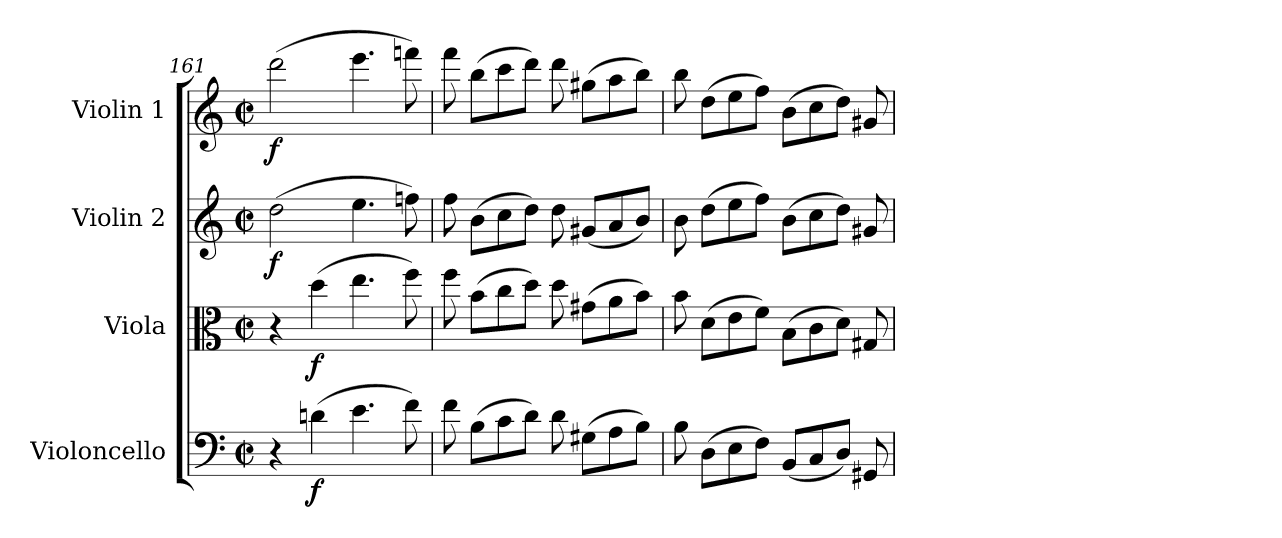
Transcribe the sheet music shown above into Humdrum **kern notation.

**kern	**dynam	**kern	**dynam	**kern	**dynam	**kern	**dynam
*part4	*part4	*part3	*part3	*part2	*part2	*part1	*part1
*staff4	*staff4	*staff3	*staff3	*staff2	*staff2	*staff1	*staff1
*I"Violoncello	*	*I"Viola	*	*I"Violin 2	*	*I"Violin 1	*
*I'Vc	*	*I'Vla	*	*I'Vln	*	*I'Vln	*
*clefF4	*	*clefC3	*	*clefG2	*	*clefG2	*
*k[]	*	*k[]	*	*k[]	*	*k[]	*
*M2/2	*	*M2/2	*	*M2/2	*	*M2/2	*
*met(c|)	*	*met(c|)	*	*met(c|)	*	*met(c|)	*
=161	=161	=161	=161	=161	=161	=161	=161
!	!	!	!	!	!LO:DY:b	!	!LO:DY:b
4r	.	4r	.	(2dd\	f	(2ddd\	f
!	!LO:DY:b	!	!LO:DY:b	!	!	!	!
(4dn\	f	(4dd\	f	.	.	.	.
4.e\	.	4.ee\	.	4.ee\	.	4.eee\	.
8f\)	.	8ff\)	.	8ffn\)	.	8fffn\)	.
=162	=162	=162	=162	=162	=162	=162	=162
8f\	.	8ff\	.	8ff\	.	8fff\	.
(8B\L	.	(8b\L	.	(8b\L	.	(8bb\L	.
8c\	.	8cc\	.	8cc\	.	8ccc\	.
8d\J)	.	8dd\J)	.	8dd\J)	.	8ddd\J)	.
8d\	.	8dd\	.	8dd\	.	8ddd\	.
(8G#X\L	.	(8g#X\L	.	(8g#X/L	.	(8gg#X\L	.
8A\	.	8a\	.	8a/	.	8aa\	.
8B\J)	.	8b\J)	.	8b/J)	.	8bb\J)	.
=163	=163	=163	=163	=163	=163	=163	=163
8B\	.	8b\	.	8b\	.	8bb\	.
(8D\L	.	(8d\L	.	(8dd\L	.	(8dd\L	.
8E\	.	8e\	.	8ee\	.	8ee\	.
8F\J)	.	8f\J)	.	8ff\J)	.	8ff\J)	.
(8BB/L	.	(8B\L	.	(8b\L	.	(8b\L	.
8C/	.	8c\	.	8cc\	.	8cc\	.
8D/J)	.	8d\J)	.	8dd\J)	.	8dd\J)	.
8GG#X/L	.	8G#X/L	.	8g#X/L	.	8g#X/L	.
=	=	=	=	=	=	=	=
*-	*-	*-	*-	*-	*-	*-	*-
